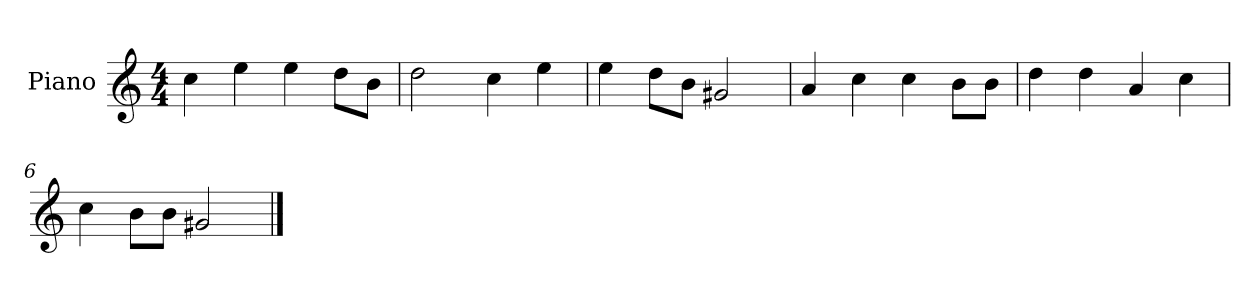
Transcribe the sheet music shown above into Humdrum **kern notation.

**kern
*part1
*staff1
*I"Piano
*I'P-no
*clefG2
*k[]
*M4/4
*MM90
=1
4cc\
4ee\
4ee\
8dd\L
8b\J
=2
2dd\
4cc\
4ee\
=3
4ee\
8dd\L
8b\J
2g#X/
=4
4a/
4cc\
4cc\
8b\L
8b\J
=5
4dd\
4dd\
4a/
4cc\
=6
4cc\
8b\L
8b\J
2g#X/
==
*-
